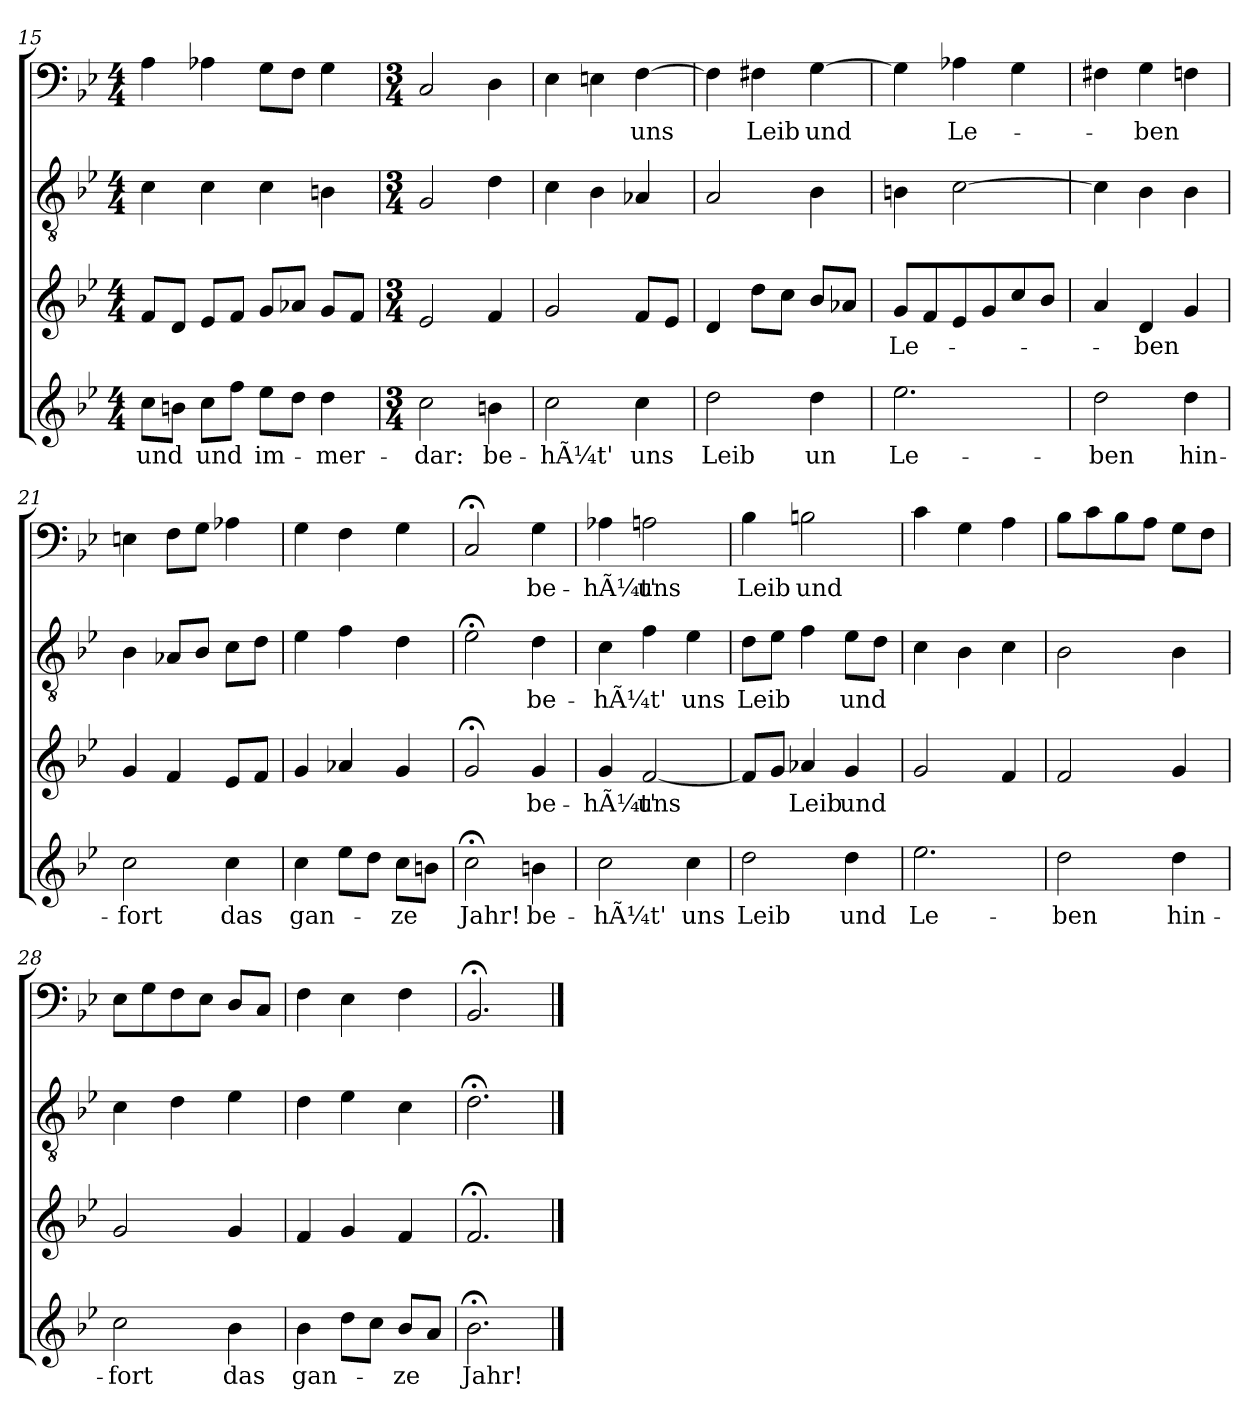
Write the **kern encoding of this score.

**kern	**text	**kern	**text	**kern	**text	**kern	**text
*part4	*part4	*part3	*part3	*part2	*part2	*part1	*part1
*staff4	*staff4	*staff3	*staff3	*staff2	*staff2	*staff1	*staff1
*clefG2	*	*clefG2	*	*clefGv2	*	*clefF4	*
*k[b-e-]	*	*k[b-e-]	*	*k[b-e-]	*	*k[b-e-]	*
*B-:	*	*B-:	*	*B-:	*	*B-:	*
*M4/4	*	*M4/4	*	*M4/4	*	*M4/4	*
=15	=15	=15	=15	=15	=15	=15	=15
8ccL	-und	8fL	.	4c	.	4A	.
8bnJ	.	8dJ	.	.	.	.	.
8ccL	und	8e-L	.	4c	.	4A-X	.
8ffJ	.	8fJ	.	.	.	.	.
8ee-L	im-	8gL	.	4c	.	8GL	.
8ddJ	.	8a-XJ	.	.	.	8FJ	.
4dd	-mer-	8gL	.	4Bn	.	4G	.
.	.	8fJ	.	.	.	.	.
=16	=16	=16	=16	=16	=16	=16	=16
*M3/4	*	*M3/4	*	*M3/4	*	*M3/4	*
2cc	-dar:	2e-	.	2G	.	2C	.
4bn	be-	4f	.	4d	.	4D	.
=17	=17	=17	=17	=17	=17	=17	=17
2cc	-hÃ¼t'	2g	.	4c	.	4E-	.
.	.	.	.	4B-	.	4En	.
4cc	uns	8fL	.	4A-X	.	[4F	uns
.	.	8e-J	.	.	.	.	.
=18	=18	=18	=18	=18	=18	=18	=18
2dd	Leib	4d	.	2A	.	4F]	.
.	.	8ddL	.	.	.	4F#X	Leib
.	.	8ccJ	.	.	.	.	.
4dd	un	8b-L	.	4B-	.	[4G	und
.	.	8a-XJ	.	.	.	.	.
=19	=19	=19	=19	=19	=19	=19	=19
2.ee-	Le-	8gL	Le-	4Bn	.	4G]	.
.	.	8f	.	.	.	.	.
.	.	8e-	.	[2c	.	4A-X	Le-
.	.	8g	.	.	.	.	.
.	.	8cc	.	.	.	4G	.
.	.	8b-J	.	.	.	.	.
=20	=20	=20	=20	=20	=20	=20	=20
2dd	-ben	4a	.	4c]	.	4F#X	.
.	.	4d	-ben	4B-	.	4G	-ben
4dd	hin-	4g	.	4B-	.	4Fn	.
=21	=21	=21	=21	=21	=21	=21	=21
2cc	-fort	4g	.	4B-	.	4En	.
.	.	4f	.	8A-XL	.	8FL	.
.	.	.	.	8B-J	.	8GJ	.
4cc	das	8e-L	.	8cL	.	4A-X	.
.	.	8fJ	.	8dJ	.	.	.
=22	=22	=22	=22	=22	=22	=22	=22
4cc	gan-	4g	.	4e-	.	4G	.
8ee-L	.	4a-X	.	4f	.	4F	.
8ddJ	.	.	.	.	.	.	.
8ccL	-ze	4g	.	4d	.	4G	.
8bnJ	.	.	.	.	.	.	.
=23	=23	=23	=23	=23	=23	=23	=23
2cc;<	Jahr!	2g;<	.	2e-;<	.	2C;<	.
4bn	be-	4g	be-	4d	be-	4G	be-
=24	=24	=24	=24	=24	=24	=24	=24
2cc	-hÃ¼t'	4g	-hÃ¼t'	4c	-hÃ¼t'	4A-X	-hÃ¼t'
.	.	[2f	uns	4f	.	2An	uns
4cc	uns	.	.	4e-	uns	.	.
=25	=25	=25	=25	=25	=25	=25	=25
2dd	Leib	8fL]	.	8dL	Leib	4B-	Leib
.	.	8gJ	.	8e-J	.	.	.
.	.	4a-X	Leib	4f	.	2Bn	und
4dd	und	4g	und	8e-L	und	.	.
.	.	.	.	8dJ	.	.	.
=26	=26	=26	=26	=26	=26	=26	=26
2.ee-	Le-	2g	.	4c	.	4c	.
.	.	.	.	4B-	.	4G	.
.	.	4f	.	4c	.	4A	.
=27	=27	=27	=27	=27	=27	=27	=27
2dd	-ben	2f	.	2B-	.	8B-L	.
.	.	.	.	.	.	8c	.
.	.	.	.	.	.	8B-	.
.	.	.	.	.	.	8AJ	.
4dd	hin-	4g	.	4B-	.	8GL	.
.	.	.	.	.	.	8FJ	.
=28	=28	=28	=28	=28	=28	=28	=28
2cc	-fort	2g	.	4c	.	8E-L	.
.	.	.	.	.	.	8G	.
.	.	.	.	4d	.	8F	.
.	.	.	.	.	.	8E-J	.
4b-	das	4g	.	4e-	.	8DL	.
.	.	.	.	.	.	8CJ	.
=29	=29	=29	=29	=29	=29	=29	=29
4b-	gan-	4f	.	4d	.	4F	.
8ddL	.	4g	.	4e-	.	4E-	.
8ccJ	.	.	.	.	.	.	.
8b-L	-ze	4f	.	4c	.	4F	.
8aJ	.	.	.	.	.	.	.
=30	=30	=30	=30	=30	=30	=30	=30
2.b-;<	Jahr!	2.f;<	.	2.d;<	.	2.BB-;<	.
==	==	==	==	==	==	==	==
*-	*-	*-	*-	*-	*-	*-	*-
